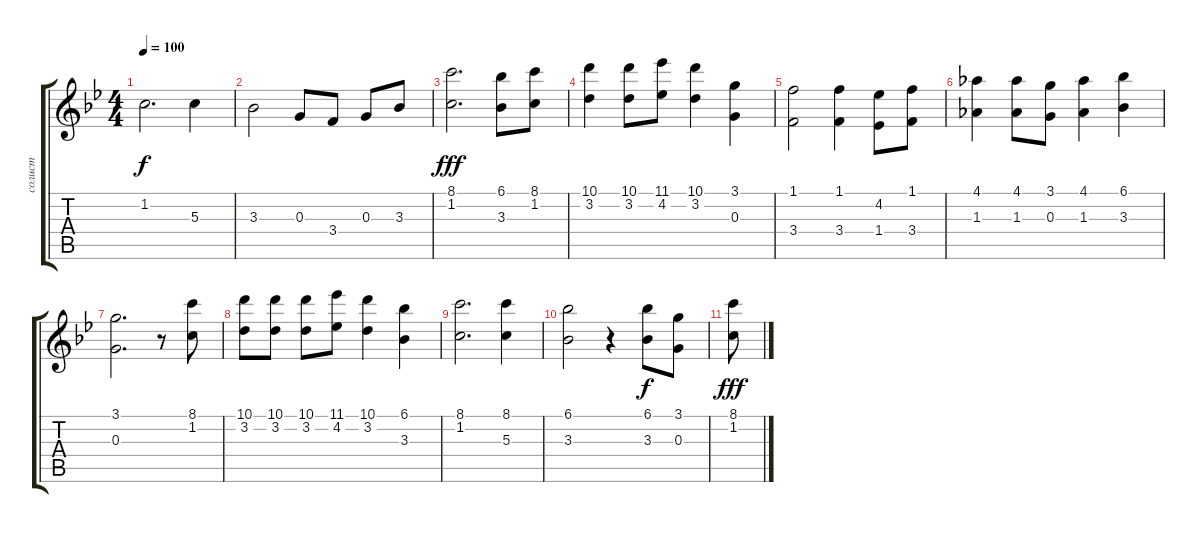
\track ("солист" "солист") {instrument acousticguitarsteel}
\staff {score tabs}
\tuning (E4 B3 G3 D3 A2 E2) {hide}
\ts (4 4)
\tempo 100
\clef g2
\ks gminor
1.2.2{d dy f} 5.3.4 |
3.3.2 0.3.8 3.4.8 0.3.8 3.3.8 |
(8.1 1.2).2{d dy fff} (6.1 3.3).8 (8.1 1.2).8 |
(10.1 3.2).4 (10.1 3.2).8 (11.1 4.2).8 (10.1 3.2).4 (3.1 0.3).4 |
(1.1 3.4).2 (1.1 3.4).4 (4.2 1.4).8 (1.1 3.4).8 |
(4.1 1.3).4 (4.1 1.3).8 (3.1 0.3).8 (4.1 1.3).4 (6.1 3.3).4 |
(3.1 0.3).2{d} r.8 (8.1 1.2).8 |
(10.1 3.2).8 (10.1 3.2).8 (10.1 3.2).8 (11.1 4.2).8 (10.1 3.2).4 (6.1 3.3).4 |
(8.1 1.2).2{d} (8.1 5.3).4 |
(6.1 3.3).2 r.4 (6.1 3.3).8{dy f} (3.1 0.3).8 |
(8.1 1.2).8{dy fff}
